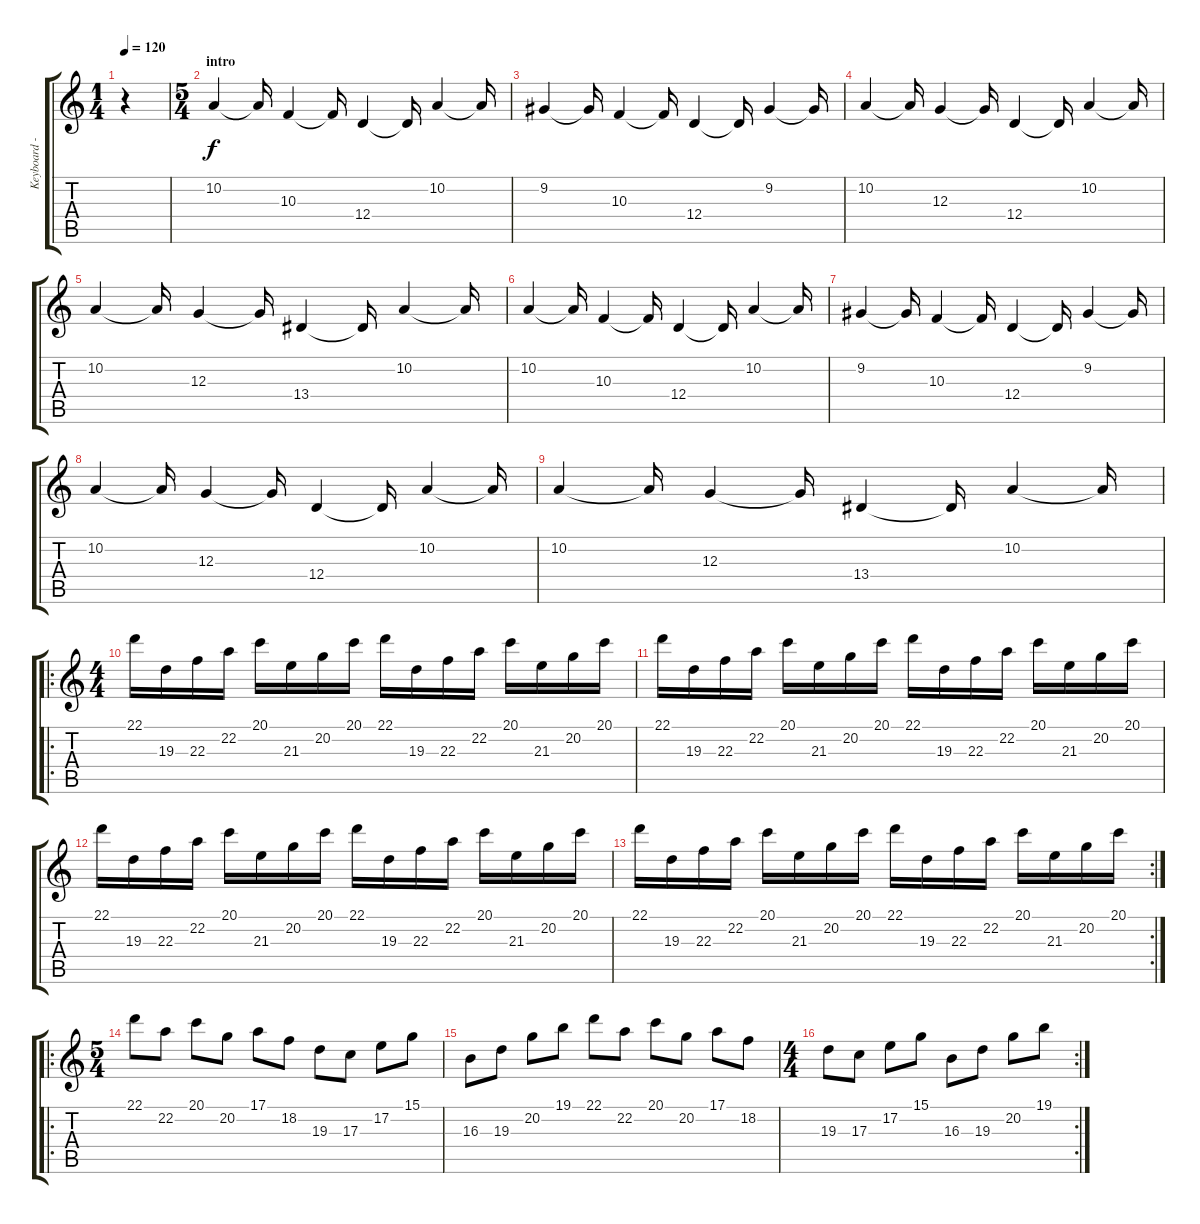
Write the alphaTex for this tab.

\track ("Keyboard - Lead" "Keyboard -") {instrument pad4choir}
\staff {score tabs}
\tuning (E4 B3 G3 D3 A2 E2) {hide}
\ts (1 4)
\tempo 120
\clef g2
\ks c
r.4{dy f instrument pad4choir} |
\ts (5 4)
\section ("" "intro")
10.2.4 10.2{t}.16 10.3.4 10.3{t}.16 12.4.4 12.4{t}.16 10.2.4 10.2{t}.16 |
9.2.4 9.2{t}.16 10.3.4 10.3{t}.16 12.4.4 12.4{t}.16 9.2.4 9.2{t}.16 |
10.2.4 10.2{t}.16 12.3.4 12.3{t}.16 12.4.4 12.4{t}.16 10.2.4 10.2{t}.16 |
10.2.4 10.2{t}.16 12.3.4 12.3{t}.16 13.4.4 13.4{t}.16 10.2.4 10.2{t}.16 |
10.2.4{volume 10} 10.2{t}.16 10.3.4 10.3{t}.16 12.4.4 12.4{t}.16 10.2.4 10.2{t}.16 |
9.2.4 9.2{t}.16 10.3.4 10.3{t}.16 12.4.4 12.4{t}.16 9.2.4 9.2{t}.16 |
10.2.4 10.2{t}.16 12.3.4 12.3{t}.16 12.4.4 12.4{t}.16 10.2.4 10.2{t}.16 |
10.2.4 10.2{t}.16 12.3.4 12.3{t}.16 13.4.4 13.4{t}.16 10.2.4 10.2{t}.16 |
\ro
\ts (4 4)
22.1.16 19.3.16 22.3.16 22.2.16 20.1.16 21.3.16 20.2.16 20.1.16 22.1.16 19.3.16 22.3.16 22.2.16 20.1.16 21.3.16 20.2.16 20.1.16 |
22.1.16 19.3.16 22.3.16 22.2.16 20.1.16 21.3.16 20.2.16 20.1.16 22.1.16 19.3.16 22.3.16 22.2.16 20.1.16 21.3.16 20.2.16 20.1.16 |
22.1.16 19.3.16 22.3.16 22.2.16 20.1.16 21.3.16 20.2.16 20.1.16 22.1.16 19.3.16 22.3.16 22.2.16 20.1.16 21.3.16 20.2.16 20.1.16 |
\rc 2
22.1.16 19.3.16 22.3.16 22.2.16 20.1.16 21.3.16 20.2.16 20.1.16 22.1.16 19.3.16 22.3.16 22.2.16 20.1.16 21.3.16 20.2.16 20.1.16 |
\ro
\ts (5 4)
22.1.8 22.2.8 20.1.8 20.2.8 17.1.8 18.2.8 19.3.8 17.3.8 17.2.8 15.1.8 |
16.3.8 19.3.8 20.2.8 19.1.8 22.1.8 22.2.8 20.1.8 20.2.8 17.1.8 18.2.8 |
\rc 2
\ts (4 4)
19.3.8 17.3.8 17.2.8 15.1.8 16.3.8 19.3.8 20.2.8 19.1.8
